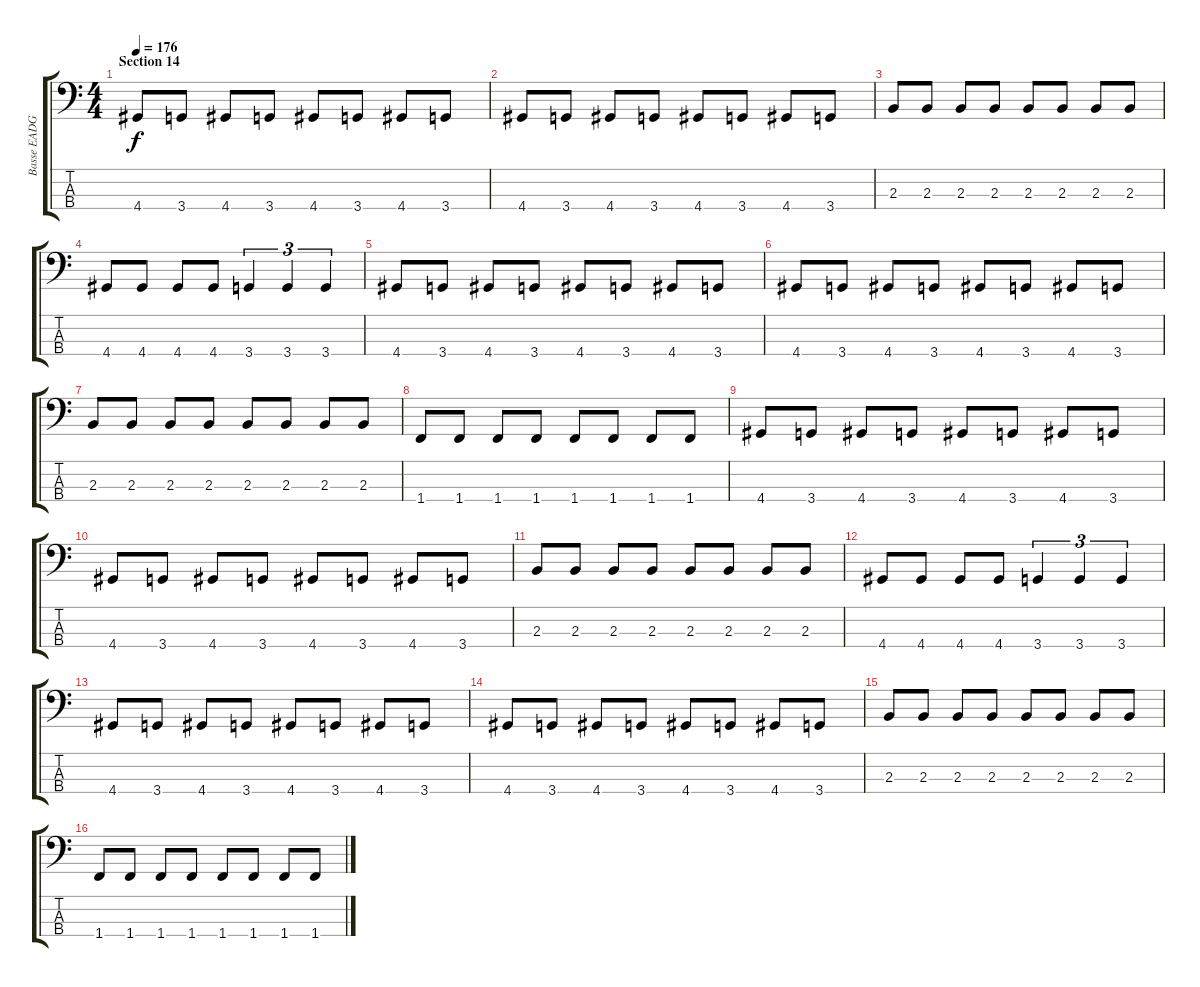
\track ("Basse EADG" "Basse EADG") {instrument electricbassfinger}
\staff {score tabs}
\tuning (G2 D2 A1 E1) {hide}
\ts (4 4)
\section ("" "Section 14")
\tempo 176
\clef f4
\ks c
4.4.8{dy f} 3.4.8 4.4.8 3.4.8 4.4.8 3.4.8 4.4.8 3.4.8 |
4.4.8 3.4.8 4.4.8 3.4.8 4.4.8 3.4.8 4.4.8 3.4.8 |
2.3.8 2.3.8 2.3.8 2.3.8 2.3.8 2.3.8 2.3.8 2.3.8 |
4.4.8 4.4.8 4.4.8 4.4.8 3.4.4{tu (3 2)} 3.4.4{tu (3 2)} 3.4.4{tu (3 2)} |
4.4.8 3.4.8 4.4.8 3.4.8 4.4.8 3.4.8 4.4.8 3.4.8 |
4.4.8 3.4.8 4.4.8 3.4.8 4.4.8 3.4.8 4.4.8 3.4.8 |
2.3.8 2.3.8 2.3.8 2.3.8 2.3.8 2.3.8 2.3.8 2.3.8 |
1.4.8 1.4.8 1.4.8 1.4.8 1.4.8 1.4.8 1.4.8 1.4.8 |
4.4.8 3.4.8 4.4.8 3.4.8 4.4.8 3.4.8 4.4.8 3.4.8 |
4.4.8 3.4.8 4.4.8 3.4.8 4.4.8 3.4.8 4.4.8 3.4.8 |
2.3.8 2.3.8 2.3.8 2.3.8 2.3.8 2.3.8 2.3.8 2.3.8 |
4.4.8 4.4.8 4.4.8 4.4.8 3.4.4{tu (3 2)} 3.4.4{tu (3 2)} 3.4.4{tu (3 2)} |
4.4.8 3.4.8 4.4.8 3.4.8 4.4.8 3.4.8 4.4.8 3.4.8 |
4.4.8 3.4.8 4.4.8 3.4.8 4.4.8 3.4.8 4.4.8 3.4.8 |
2.3.8 2.3.8 2.3.8 2.3.8 2.3.8 2.3.8 2.3.8 2.3.8 |
1.4.8 1.4.8 1.4.8 1.4.8 1.4.8 1.4.8 1.4.8 1.4.8
